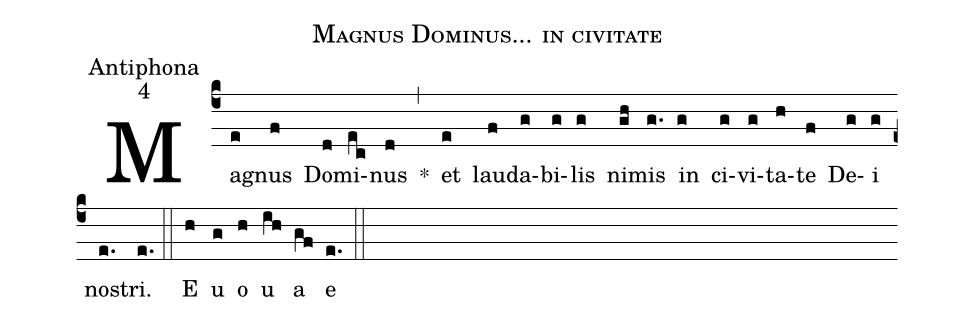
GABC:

name:Magnus Dominus... in civitate;
office-part:Antiphona;
mode:4;
%%
(c4) Mag(e)nus(f) Do(d)mi(ec)nus(d) *(,) et(e) lau(f)da(g)bi(g)lis(g) ni(gh)mis(g.) in(g) ci(g)vi(g)ta(h)te(f) De(g)i(g) no(e.)stri.(e.) (::) <eu>E(h) u(g) o(h) u(ih) a(gf) e</eu>(e.) (::)
